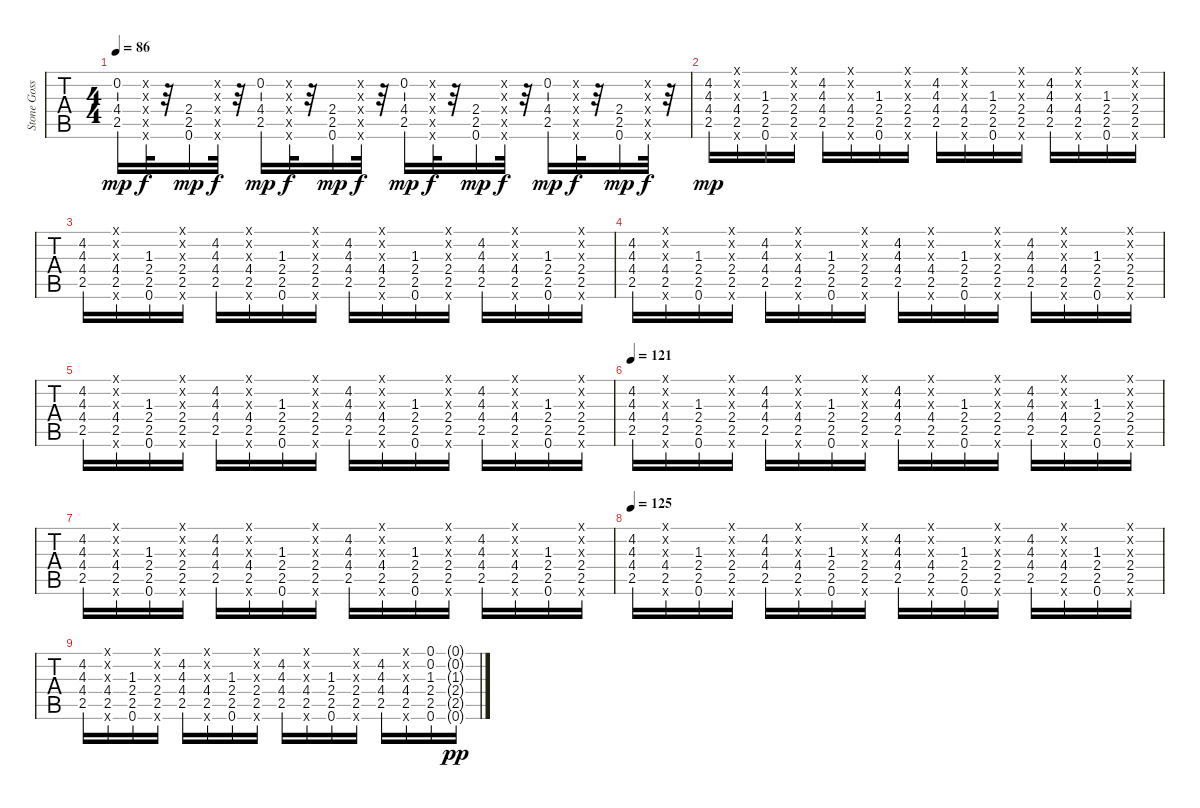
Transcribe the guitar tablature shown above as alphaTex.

\track ("Stone Gossard" "Stone Goss") {instrument distortionguitar}
\staff {tabs}
\tuning (E4 B3 G3 D3 A2 E2) {hide}
\ts (4 4)
\tempo 86
\clef g2
\ks c
(0.2 4.4 2.5).16{dy mp} (0.2{x} 5.3{x} 0.4{x} 0.5{x} 0.6{x}).32{dy f} r.32 (2.4 2.5 0.6).16{dy mp} (0.2{x} 0.3{x} 0.4{x} 0.5{x} 0.6{x}).32{dy f} r.32 (0.2 4.4 2.5).16{dy mp} (0.2{x} 5.3{x} 0.4{x} 0.5{x} 0.6{x}).32{dy f} r.32 (2.4 2.5 0.6).16{dy mp} (0.2{x} 0.3{x} 0.4{x} 0.5{x} 0.6{x}).32{dy f} r.32 (0.2 4.4 2.5).16{dy mp} (0.2{x} 5.3{x} 0.4{x} 0.5{x} 0.6{x}).32{dy f} r.32 (2.4 2.5 0.6).16{dy mp} (0.2{x} 0.3{x} 0.4{x} 0.5{x} 0.6{x}).32{dy f} r.32 (0.2 4.4 2.5).16{dy mp} (0.2{x} 5.3{x} 0.4{x} 0.5{x} 0.6{x}).32{dy f} r.32 (2.4 2.5 0.6).16{dy mp} (0.2{x} 0.3{x} 0.4{x} 0.5{x} 0.6{x}).32{dy f} r.32 |
(4.2 4.3 4.4 2.5).16{dy mp} (0.1{x} 0.2{x} 0.3{x} 4.4 2.5 0.6{x}).16 (1.3 2.4 2.5 0.6).16 (0.1{x} 0.2{x} 0.3{x} 2.4 2.5 0.6{x}).16 (4.2 4.3 4.4 2.5).16 (0.1{x} 0.2{x} 0.3{x} 4.4 2.5 0.6{x}).16 (1.3 2.4 2.5 0.6).16 (0.1{x} 0.2{x} 0.3{x} 2.4 2.5 0.6{x}).16 (4.2 4.3 4.4 2.5).16 (0.1{x} 0.2{x} 0.3{x} 4.4 2.5 0.6{x}).16 (1.3 2.4 2.5 0.6).16 (0.1{x} 0.2{x} 0.3{x} 2.4 2.5 0.6{x}).16 (4.2 4.3 4.4 2.5).16 (0.1{x} 0.2{x} 0.3{x} 4.4 2.5 0.6{x}).16 (1.3 2.4 2.5 0.6).16 (0.1{x} 0.2{x} 0.3{x} 2.4 2.5 0.6{x}).16 |
(4.2 4.3 4.4 2.5).16 (0.1{x} 0.2{x} 0.3{x} 4.4 2.5 0.6{x}).16 (1.3 2.4 2.5 0.6).16 (0.1{x} 0.2{x} 0.3{x} 2.4 2.5 0.6{x}).16 (4.2 4.3 4.4 2.5).16 (0.1{x} 0.2{x} 0.3{x} 4.4 2.5 0.6{x}).16 (1.3 2.4 2.5 0.6).16 (0.1{x} 0.2{x} 0.3{x} 2.4 2.5 0.6{x}).16 (4.2 4.3 4.4 2.5).16 (0.1{x} 0.2{x} 0.3{x} 4.4 2.5 0.6{x}).16 (1.3 2.4 2.5 0.6).16 (0.1{x} 0.2{x} 0.3{x} 2.4 2.5 0.6{x}).16 (4.2 4.3 4.4 2.5).16 (0.1{x} 0.2{x} 0.3{x} 4.4 2.5 0.6{x}).16 (1.3 2.4 2.5 0.6).16 (0.1{x} 0.2{x} 0.3{x} 2.4 2.5 0.6{x}).16 |
(4.2 4.3 4.4 2.5).16 (0.1{x} 0.2{x} 0.3{x} 4.4 2.5 0.6{x}).16 (1.3 2.4 2.5 0.6).16 (0.1{x} 0.2{x} 0.3{x} 2.4 2.5 0.6{x}).16 (4.2 4.3 4.4 2.5).16 (0.1{x} 0.2{x} 0.3{x} 4.4 2.5 0.6{x}).16 (1.3 2.4 2.5 0.6).16 (0.1{x} 0.2{x} 0.3{x} 2.4 2.5 0.6{x}).16 (4.2 4.3 4.4 2.5).16 (0.1{x} 0.2{x} 0.3{x} 4.4 2.5 0.6{x}).16 (1.3 2.4 2.5 0.6).16 (0.1{x} 0.2{x} 0.3{x} 2.4 2.5 0.6{x}).16 (4.2 4.3 4.4 2.5).16 (0.1{x} 0.2{x} 0.3{x} 4.4 2.5 0.6{x}).16 (1.3 2.4 2.5 0.6).16 (0.1{x} 0.2{x} 0.3{x} 2.4 2.5 0.6{x}).16 |
(4.2 4.3 4.4 2.5).16 (0.1{x} 0.2{x} 0.3{x} 4.4 2.5 0.6{x}).16 (1.3 2.4 2.5 0.6).16 (0.1{x} 0.2{x} 0.3{x} 2.4 2.5 0.6{x}).16 (4.2 4.3 4.4 2.5).16 (0.1{x} 0.2{x} 0.3{x} 4.4 2.5 0.6{x}).16 (1.3 2.4 2.5 0.6).16 (0.1{x} 0.2{x} 0.3{x} 2.4 2.5 0.6{x}).16 (4.2 4.3 4.4 2.5).16 (0.1{x} 0.2{x} 0.3{x} 4.4 2.5 0.6{x}).16 (1.3 2.4 2.5 0.6).16 (0.1{x} 0.2{x} 0.3{x} 2.4 2.5 0.6{x}).16 (4.2 4.3 4.4 2.5).16 (0.1{x} 0.2{x} 0.3{x} 4.4 2.5 0.6{x}).16 (1.3 2.4 2.5 0.6).16 (0.1{x} 0.2{x} 0.3{x} 2.4 2.5 0.6{x}).16 |
\tempo 121
(4.2 4.3 4.4 2.5).16 (0.1{x} 0.2{x} 0.3{x} 4.4 2.5 0.6{x}).16 (1.3 2.4 2.5 0.6).16 (0.1{x} 0.2{x} 0.3{x} 2.4 2.5 0.6{x}).16 (4.2 4.3 4.4 2.5).16 (0.1{x} 0.2{x} 0.3{x} 4.4 2.5 0.6{x}).16 (1.3 2.4 2.5 0.6).16 (0.1{x} 0.2{x} 0.3{x} 2.4 2.5 0.6{x}).16 (4.2 4.3 4.4 2.5).16 (0.1{x} 0.2{x} 0.3{x} 4.4 2.5 0.6{x}).16 (1.3 2.4 2.5 0.6).16 (0.1{x} 0.2{x} 0.3{x} 2.4 2.5 0.6{x}).16 (4.2 4.3 4.4 2.5).16 (0.1{x} 0.2{x} 0.3{x} 4.4 2.5 0.6{x}).16 (1.3 2.4 2.5 0.6).16 (0.1{x} 0.2{x} 0.3{x} 2.4 2.5 0.6{x}).16 |
(4.2 4.3 4.4 2.5).16 (0.1{x} 0.2{x} 0.3{x} 4.4 2.5 0.6{x}).16 (1.3 2.4 2.5 0.6).16 (0.1{x} 0.2{x} 0.3{x} 2.4 2.5 0.6{x}).16 (4.2 4.3 4.4 2.5).16 (0.1{x} 0.2{x} 0.3{x} 4.4 2.5 0.6{x}).16 (1.3 2.4 2.5 0.6).16 (0.1{x} 0.2{x} 0.3{x} 2.4 2.5 0.6{x}).16 (4.2 4.3 4.4 2.5).16 (0.1{x} 0.2{x} 0.3{x} 4.4 2.5 0.6{x}).16 (1.3 2.4 2.5 0.6).16 (0.1{x} 0.2{x} 0.3{x} 2.4 2.5 0.6{x}).16 (4.2 4.3 4.4 2.5).16 (0.1{x} 0.2{x} 0.3{x} 4.4 2.5 0.6{x}).16 (1.3 2.4 2.5 0.6).16 (0.1{x} 0.2{x} 0.3{x} 2.4 2.5 0.6{x}).16 |
\tempo 125
(4.2 4.3 4.4 2.5).16 (0.1{x} 0.2{x} 0.3{x} 4.4 2.5 0.6{x}).16 (1.3 2.4 2.5 0.6).16 (0.1{x} 0.2{x} 0.3{x} 2.4 2.5 0.6{x}).16 (4.2 4.3 4.4 2.5).16 (0.1{x} 0.2{x} 0.3{x} 4.4 2.5 0.6{x}).16 (1.3 2.4 2.5 0.6).16 (0.1{x} 0.2{x} 0.3{x} 2.4 2.5 0.6{x}).16 (4.2 4.3 4.4 2.5).16 (0.1{x} 0.2{x} 0.3{x} 4.4 2.5 0.6{x}).16 (1.3 2.4 2.5 0.6).16 (0.1{x} 0.2{x} 0.3{x} 2.4 2.5 0.6{x}).16 (4.2 4.3 4.4 2.5).16 (0.1{x} 0.2{x} 0.3{x} 4.4 2.5 0.6{x}).16 (1.3 2.4 2.5 0.6).16 (0.1{x} 0.2{x} 0.3{x} 2.4 2.5 0.6{x}).16 |
(4.2 4.3 4.4 2.5).16 (0.1{x} 0.2{x} 0.3{x} 4.4 2.5 0.6{x}).16 (1.3 2.4 2.5 0.6).16 (0.1{x} 0.2{x} 0.3{x} 2.4 2.5 0.6{x}).16 (4.2 4.3 4.4 2.5).16 (0.1{x} 0.2{x} 0.3{x} 4.4 2.5 0.6{x}).16 (1.3 2.4 2.5 0.6).16 (0.1{x} 0.2{x} 0.3{x} 2.4 2.5 0.6{x}).16 (4.2 4.3 4.4 2.5).16 (0.1{x} 0.2{x} 0.3{x} 4.4 2.5 0.6{x}).16 (1.3 2.4 2.5 0.6).16 (0.1{x} 0.2{x} 0.3{x} 2.4 2.5 0.6{x}).16 (4.2 4.3 4.4 2.5).16 (0.1{x} 0.2{x} 0.3{x} 4.4 2.5 0.6{x}).16 (0.1 0.2 1.3 2.4 2.5 0.6).16 (0.1{g} 0.2{g} 1.3{g} 2.4{g} 2.5{g} 0.6{g}).16{dy pp}
